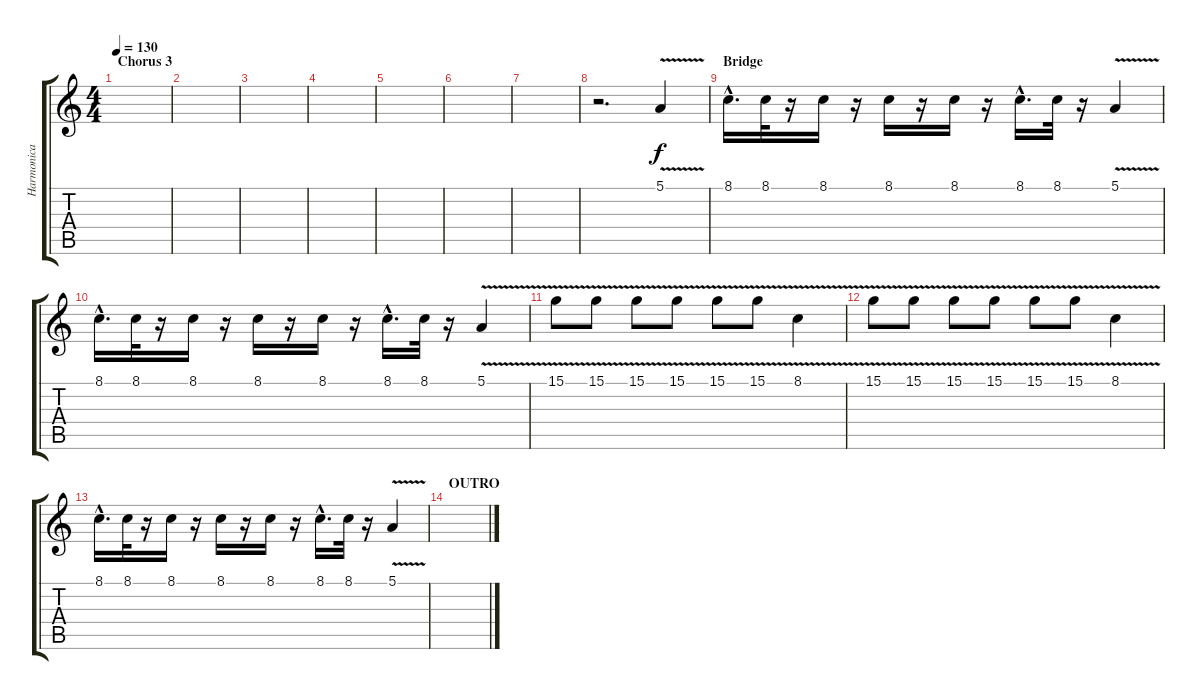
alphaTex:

\track ("Harmonica" "Harmonica") {instrument harmonica}
\staff {score tabs}
\tuning (E4 B3 G3 D3 A2 E2) {hide}
\ts (4 4)
\section ("" "Chorus 3")
\tempo 130
\clef g2
\ks c
|
|
|
|
|
|
|
r.2{d} 5.1{v}.4 |
\section ("" "Bridge")
8.1{hac}.16{d} 8.1.32 r.16 8.1.16 r.16 8.1.16 r.16 8.1.16 r.16 8.1{hac}.16{d} 8.1.32 r.16 5.1{v}.4 |
8.1{hac}.16{d} 8.1.32 r.16 8.1.16 r.16 8.1.16 r.16 8.1.16 r.16 8.1{hac}.16{d} 8.1.32 r.16 5.1{v}.4 |
15.1{v}.8 15.1{v}.8 15.1{v}.8 15.1{v}.8 15.1{v}.8 15.1{v}.8 8.1{v}.4 |
15.1{v}.8 15.1{v}.8 15.1{v}.8 15.1{v}.8 15.1{v}.8 15.1{v}.8 8.1{v}.4 |
8.1{hac}.16{d} 8.1.32 r.16 8.1.16 r.16 8.1.16 r.16 8.1.16 r.16 8.1{hac}.16{d} 8.1.32 r.16 5.1{v}.4 |
\section ("" "OUTRO")
